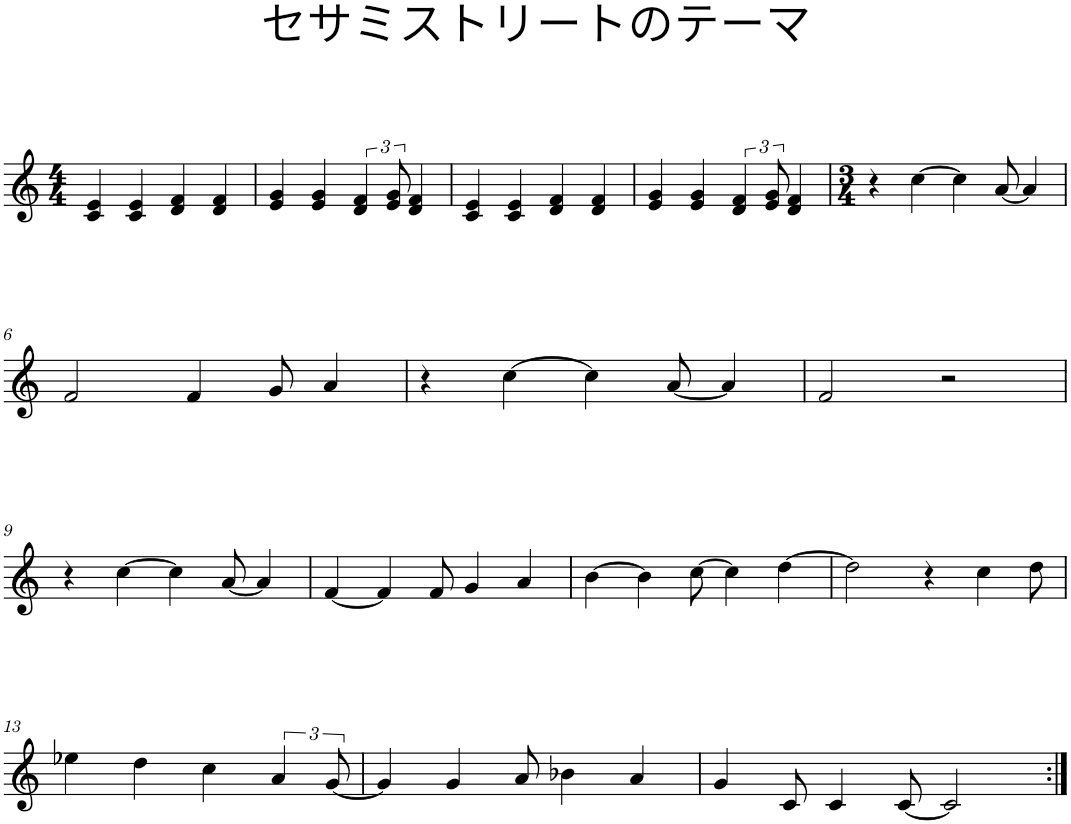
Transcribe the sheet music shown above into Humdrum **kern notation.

**kern
*part1
*staff1
*I"Piano
*I'Pno.
*clefG2
*k[]
*M4/4
=1
4c/ 4e/
4c/ 4e/
4d/ 4f/
4d/ 4f/
=2
4e/ 4g/
4e/ 4g/
6d/ 6f/
12e/ 12g/
4d/ 4f/
=3
4c/ 4e/
4c/ 4e/
4d/ 4f/
4d/ 4f/
=4
4e/ 4g/
4e/ 4g/
6d/ 6f/
12e/ 12g/
4d/ 4f/
=5
*M3/4
4r
[>4cc\
4cc\]
[<8a/
4a/]
!!LO:LB:g=z
=6
2f/
4f/
8g/
4a/
=7
4r
[>4cc\
4cc\]
[<8a/
4a/]
=8
2f/
4r
!!LO:LB:g=z
=9
4r
4r
[>4cc\
4cc\]
[<8a/
4a/]
=10
[<4f/
4f/]
8f/
[8g/
8ryy
4a/
=11
[>4b\
8g/]
4b\]
[>8cc\
8cc\_
[>4dd\
=12
2dd\]
8cc\]
4r
4cc\
8dd\
!!LO:LB:g=z
=13
4ee-X\
4dd\
4cc\
6a/
[<12g/
=14
4g/]
4g/
8a/
[8b-X\
8ryy
4a/
=15
4g/
8b-\]
8c/
4c/
[<8c/
2c/]
=:|!
*-
